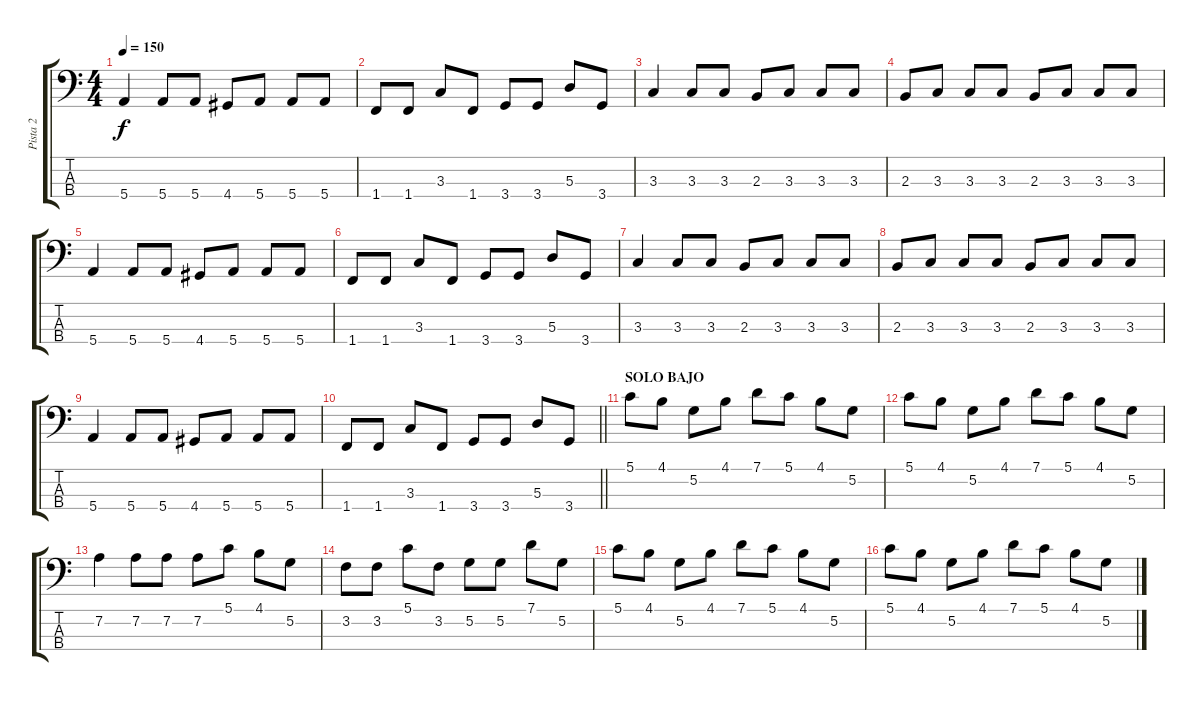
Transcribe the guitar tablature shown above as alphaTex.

\track ("Pista 2" "Pista 2") {instrument electricbassfinger}
\staff {score tabs}
\tuning (G2 D2 A1 E1) {hide}
\ts (4 4)
\tempo 150
\clef f4
\ks c
5.4.4{dy f} 5.4.8 5.4.8 4.4.8 5.4.8 5.4.8 5.4.8 |
1.4.8 1.4.8 3.3.8 1.4.8 3.4.8 3.4.8 5.3.8 3.4.8 |
3.3.4 3.3.8 3.3.8 2.3.8 3.3.8 3.3.8 3.3.8 |
2.3.8 3.3.8 3.3.8 3.3.8 2.3.8 3.3.8 3.3.8 3.3.8 |
5.4.4 5.4.8 5.4.8 4.4.8 5.4.8 5.4.8 5.4.8 |
1.4.8 1.4.8 3.3.8 1.4.8 3.4.8 3.4.8 5.3.8 3.4.8 |
3.3.4 3.3.8 3.3.8 2.3.8 3.3.8 3.3.8 3.3.8 |
2.3.8 3.3.8 3.3.8 3.3.8 2.3.8 3.3.8 3.3.8 3.3.8 |
5.4.4 5.4.8 5.4.8 4.4.8 5.4.8 5.4.8 5.4.8 |
\barLineRight lightlight
1.4.8 1.4.8 3.3.8 1.4.8 3.4.8 3.4.8 5.3.8 3.4.8 |
\section ("" "SOLO BAJO")
5.1.8 4.1.8 5.2.8 4.1.8 7.1.8 5.1.8 4.1.8 5.2.8 |
5.1.8 4.1.8 5.2.8 4.1.8 7.1.8 5.1.8 4.1.8 5.2.8 |
7.2.4 7.2.8 7.2.8 7.2.8 5.1.8 4.1.8 5.2.8 |
3.2.8 3.2.8 5.1.8 3.2.8 5.2.8 5.2.8 7.1.8 5.2.8 |
5.1.8 4.1.8 5.2.8 4.1.8 7.1.8 5.1.8 4.1.8 5.2.8 |
5.1.8 4.1.8 5.2.8 4.1.8 7.1.8 5.1.8 4.1.8 5.2.8
